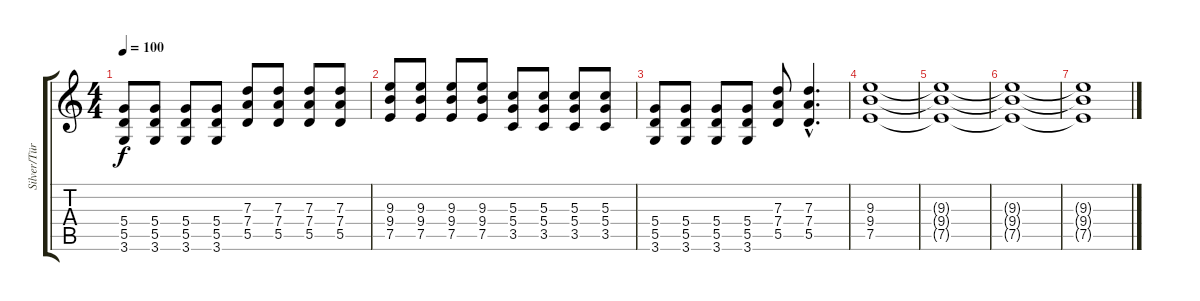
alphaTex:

\track ("Silver/Türk" "Silver/Tür") {instrument distortionguitar}
\staff {score tabs}
\tuning (E4 B3 G3 D3 A2 E2) {hide}
\ts (4 4)
\tempo 100
\clef g2
\ks c
(5.4 5.5 3.6).8{dy f} (5.4 5.5 3.6).8 (5.4 5.5 3.6).8 (5.4 5.5 3.6).8 (7.3 7.4 5.5).8 (7.3 7.4 5.5).8 (7.3 7.4 5.5).8 (7.3 7.4 5.5).8 |
(9.3 9.4 7.5).8 (9.3 9.4 7.5).8 (9.3 9.4 7.5).8 (9.3 9.4 7.5).8 (5.3 5.4 3.5).8 (5.3 5.4 3.5).8 (5.3 5.4 3.5).8 (5.3 5.4 3.5).8 |
(5.4 5.5 3.6).8 (5.4 5.5 3.6).8 (5.4 5.5 3.6).8 (5.4 5.5 3.6).8 (7.3 7.4 5.5).8 (7.3{hac} 7.4{hac} 5.5{hac}).4{d} |
(9.3 9.4 7.5).1{volume 0} |
(9.3{t} 9.4{t} 7.5{t}).1 |
(9.3{t} 9.4{t} 7.5{t}).1 |
(9.3{t} 9.4{t} 7.5{t}).1
